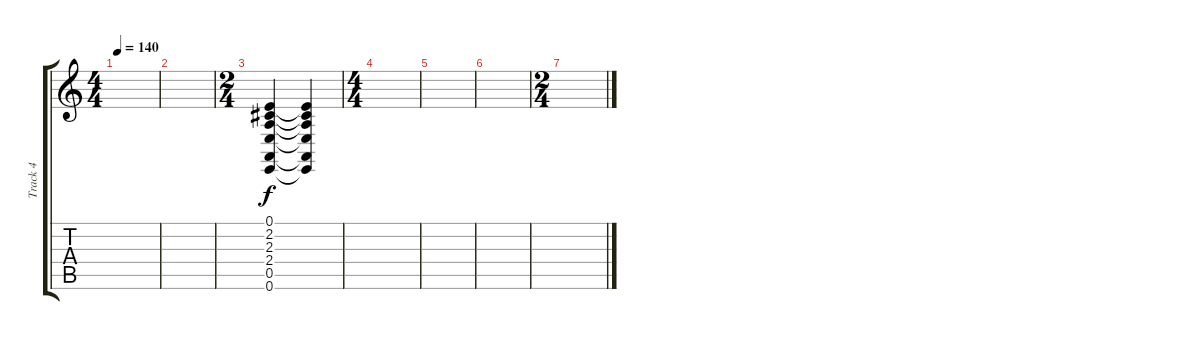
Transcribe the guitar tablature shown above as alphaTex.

\track ("Track 4" "Track 4") {instrument drawbarorgan}
\staff {score tabs}
\tuning (E4 B3 G3 D3 A2 E2) {hide}
\ts (4 4)
\tempo 140
\clef g2
\ks c
|
|
\ts (2 4)
(0.1 2.2 2.3 2.4 0.5 0.6).4 (0.1{t} 2.2{t} 2.3{t} 2.4{t} 0.5{t} 0.6{t}).4 |
\ts (4 4)
|
|
|
\ts (2 4)
